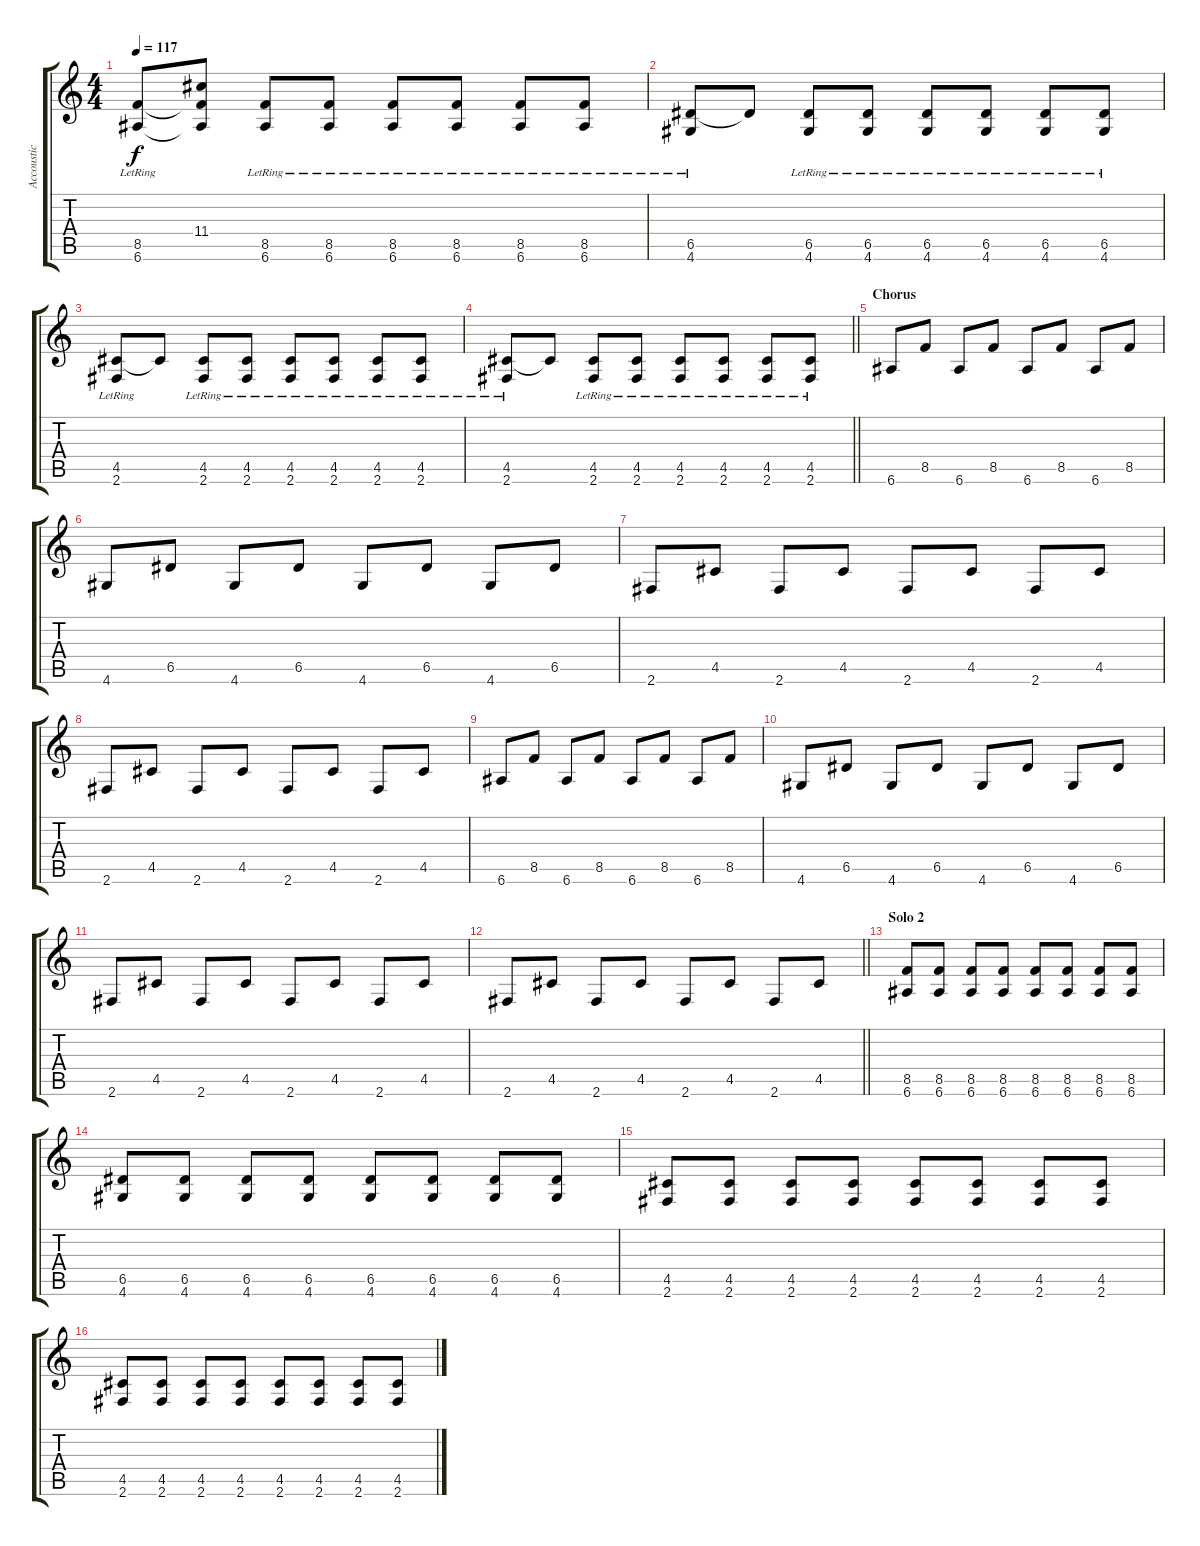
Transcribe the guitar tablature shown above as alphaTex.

\track ("Accoustic / Rhythm" "Accoustic ") {instrument electricguitarclean}
\staff {score tabs}
\tuning (E4 B3 G3 D3 A2 E2) {hide}
\ts (4 4)
\tempo 117
\clef g2
\ks c
(8.5{lr} 6.6{lr}).8{dy f} (11.4 8.5{t} 6.6{t}).8 (8.5{lr} 6.6{lr}).8 (8.5{lr} 6.6{lr}).8 (8.5{lr} 6.6{lr}).8 (8.5{lr} 6.6{lr}).8 (8.5{lr} 6.6{lr}).8 (8.5{lr} 6.6{lr}).8 |
(6.5{lr} 4.6{lr}).8 6.5{t}.8 (6.5{lr} 4.6{lr}).8 (6.5{lr} 4.6{lr}).8 (6.5{lr} 4.6{lr}).8 (6.5{lr} 4.6{lr}).8 (6.5{lr} 4.6{lr}).8 (6.5{lr} 4.6{lr}).8 |
(4.5{lr} 2.6{lr}).8 4.5{t}.8 (4.5{lr} 2.6{lr}).8 (4.5{lr} 2.6{lr}).8 (4.5{lr} 2.6{lr}).8 (4.5{lr} 2.6{lr}).8 (4.5{lr} 2.6{lr}).8 (4.5{lr} 2.6{lr}).8 |
\barLineRight lightlight
(4.5{lr} 2.6{lr}).8 4.5{t}.8 (4.5{lr} 2.6{lr}).8 (4.5{lr} 2.6{lr}).8 (4.5{lr} 2.6{lr}).8 (4.5{lr} 2.6{lr}).8 (4.5{lr} 2.6{lr}).8 (4.5{lr} 2.6{lr}).8 |
\section ("" "Chorus")
6.6.8 8.5.8 6.6.8 8.5.8 6.6.8 8.5.8 6.6.8 8.5.8 |
4.6.8 6.5.8 4.6.8 6.5.8 4.6.8 6.5.8 4.6.8 6.5.8 |
2.6.8 4.5.8 2.6.8 4.5.8 2.6.8 4.5.8 2.6.8 4.5.8 |
2.6.8 4.5.8 2.6.8 4.5.8 2.6.8 4.5.8 2.6.8 4.5.8 |
6.6.8 8.5.8 6.6.8 8.5.8 6.6.8 8.5.8 6.6.8 8.5.8 |
4.6.8 6.5.8 4.6.8 6.5.8 4.6.8 6.5.8 4.6.8 6.5.8 |
2.6.8 4.5.8 2.6.8 4.5.8 2.6.8 4.5.8 2.6.8 4.5.8 |
\barLineRight lightlight
2.6.8 4.5.8 2.6.8 4.5.8 2.6.8 4.5.8 2.6.8 4.5.8 |
\section ("" "Solo 2")
(8.5 6.6).8 (8.5 6.6).8 (8.5 6.6).8 (8.5 6.6).8 (8.5 6.6).8 (8.5 6.6).8 (8.5 6.6).8 (8.5 6.6).8 |
(6.5 4.6).8 (6.5 4.6).8 (6.5 4.6).8 (6.5 4.6).8 (6.5 4.6).8 (6.5 4.6).8 (6.5 4.6).8 (6.5 4.6).8 |
(4.5 2.6).8 (4.5 2.6).8 (4.5 2.6).8 (4.5 2.6).8 (4.5 2.6).8 (4.5 2.6).8 (4.5 2.6).8 (4.5 2.6).8 |
(4.5 2.6).8 (4.5 2.6).8 (4.5 2.6).8 (4.5 2.6).8 (4.5 2.6).8 (4.5 2.6).8 (4.5 2.6).8 (4.5 2.6).8
